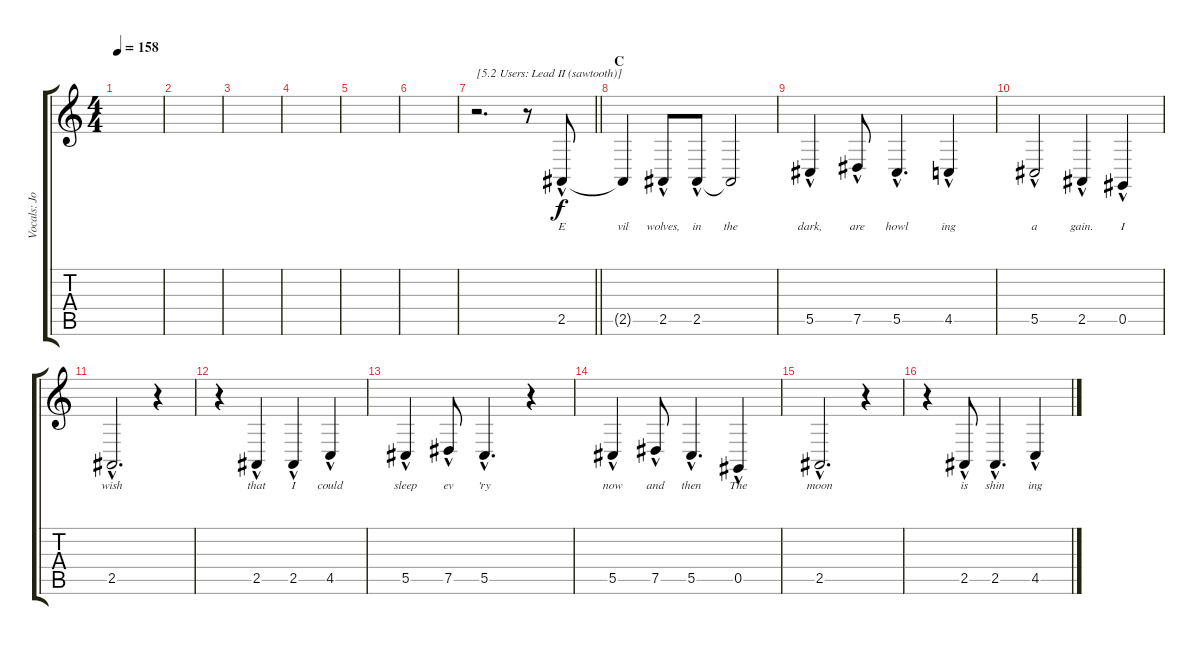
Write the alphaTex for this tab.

\track ("Vocals: Johnny" "Vocals: Jo") {instrument lead2sawtooth}
\staff {score tabs}
\tuning (Eb4 Bb3 Gb3 Db3 Ab2 Eb2) {hide}
\ts (4 4)
\tempo 158
\clef g2
\ks c
|
|
|
|
|
|
\barLineRight lightlight
r.2{d txt "[5.2 Users: Lead II (sawtooth)]"} r.8 2.5{hac}.8{lyrics (0 "E") lyrics (1 "") lyrics (2 "") lyrics (3 "") lyrics (4 "")} |
\section ("" "C")
2.5{t}.4{lyrics (0 "vil") lyrics (1 "") lyrics (2 "") lyrics (3 "") lyrics (4 "")} 2.5{hac}.8{lyrics (0 "wolves,") lyrics (1 "") lyrics (2 "") lyrics (3 "") lyrics (4 "")} 2.5{hac}.8{lyrics (0 "in") lyrics (1 "") lyrics (2 "") lyrics (3 "") lyrics (4 "")} 2.5{t}.2{lyrics (0 "the") lyrics (1 "") lyrics (2 "") lyrics (3 "") lyrics (4 "")} |
5.5{hac}.4{lyrics (0 "dark,") lyrics (1 "") lyrics (2 "") lyrics (3 "") lyrics (4 "")} 7.5{hac}.8{lyrics (0 "are") lyrics (1 "") lyrics (2 "") lyrics (3 "") lyrics (4 "")} 5.5{hac}.4{d lyrics (0 "howl") lyrics (1 "") lyrics (2 "") lyrics (3 "") lyrics (4 "")} 4.5{hac}.4{lyrics (0 "ing") lyrics (1 "") lyrics (2 "") lyrics (3 "") lyrics (4 "")} |
5.5{hac}.2{lyrics (0 "a") lyrics (1 "") lyrics (2 "") lyrics (3 "") lyrics (4 "")} 2.5{hac}.4{lyrics (0 "gain.") lyrics (1 "") lyrics (2 "") lyrics (3 "") lyrics (4 "")} 0.5{hac}.4{lyrics (0 "I") lyrics (1 "") lyrics (2 "") lyrics (3 "") lyrics (4 "")} |
2.5{hac}.2{d lyrics (0 "wish") lyrics (1 "") lyrics (2 "") lyrics (3 "") lyrics (4 "")} r.4 |
r.4 2.5{hac}.4{lyrics (0 "that") lyrics (1 "") lyrics (2 "") lyrics (3 "") lyrics (4 "")} 2.5{hac}.4{lyrics (0 "I") lyrics (1 "") lyrics (2 "") lyrics (3 "") lyrics (4 "")} 4.5{hac}.4{lyrics (0 "could") lyrics (1 "") lyrics (2 "") lyrics (3 "") lyrics (4 "")} |
5.5{hac}.4{lyrics (0 "sleep") lyrics (1 "") lyrics (2 "") lyrics (3 "") lyrics (4 "")} 7.5{hac}.8{lyrics (0 "ev") lyrics (1 "") lyrics (2 "") lyrics (3 "") lyrics (4 "")} 5.5{hac}.4{d lyrics (0 "'ry") lyrics (1 "") lyrics (2 "") lyrics (3 "") lyrics (4 "")} r.4 |
5.5{hac}.4{lyrics (0 "now") lyrics (1 "") lyrics (2 "") lyrics (3 "") lyrics (4 "")} 7.5{hac}.8{lyrics (0 "and") lyrics (1 "") lyrics (2 "") lyrics (3 "") lyrics (4 "")} 5.5{hac}.4{d lyrics (0 "then") lyrics (1 "") lyrics (2 "") lyrics (3 "") lyrics (4 "")} 0.5{hac}.4{lyrics (0 "The") lyrics (1 "") lyrics (2 "") lyrics (3 "") lyrics (4 "")} |
2.5{hac}.2{d lyrics (0 "moon") lyrics (1 "") lyrics (2 "") lyrics (3 "") lyrics (4 "")} r.4 |
r.4 2.5{hac}.8{lyrics (0 "is") lyrics (1 "") lyrics (2 "") lyrics (3 "") lyrics (4 "")} 2.5{hac}.4{d lyrics (0 "shin") lyrics (1 "") lyrics (2 "") lyrics (3 "") lyrics (4 "")} 4.5{hac}.4{lyrics (0 "ing") lyrics (1 "") lyrics (2 "") lyrics (3 "") lyrics (4 "")}
